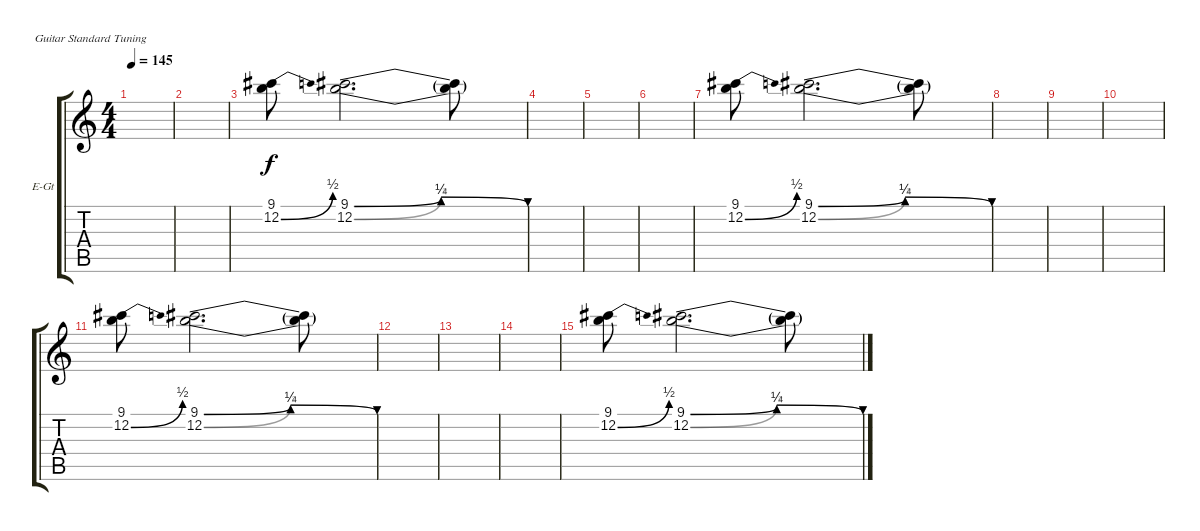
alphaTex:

\defaultSystemsLayout 4
\bracketExtendMode groupsimilarinstruments
\firstSystemTrackNameOrientation horizontal
\otherSystemsTrackNameOrientation horizontal
\track ("Cook" "E-Gt") {instrument electricguitarclean}
\staff {score tabs}
\tuning (E4 B3 G3 D3 A2 E2)
\ts (4 4)
\tempo 145
\clef g2
\ks c
|
|
(9.1 12.2{be (bend 0 0 17.4 2)}).8 (9.1{be (bendrelease 0 0 22.8 1 37.199999999999996 1 59.4 0)} 12.2{be (bendrelease 0 0 18.599999999999998 2 28.799999999999997 2 40.199999999999996 0)}).2{d} (9.1{t} 12.2{t}).8 |
|
|
|
(9.1 12.2{be (bend 0 0 17.4 2)}).8 (9.1{be (bendrelease 0 0 22.8 1 37.199999999999996 1 59.4 0)} 12.2{be (bendrelease 0 0 18.599999999999998 2 28.799999999999997 2 40.199999999999996 0)}).2{d} (9.1{t} 12.2{t}).8 |
|
|
|
(9.1 12.2{be (bend 0 0 17.4 2)}).8 (9.1{be (bendrelease 0 0 22.8 1 37.199999999999996 1 59.4 0)} 12.2{be (bendrelease 0 0 18.599999999999998 2 28.799999999999997 2 40.199999999999996 0)}).2{d} (9.1{t} 12.2{t}).8 |
|
|
|
(9.1 12.2{be (bend 0 0 17.4 2)}).8 (9.1{be (bendrelease 0 0 22.8 1 37.199999999999996 1 59.4 0)} 12.2{be (bendrelease 0 0 18.599999999999998 2 28.799999999999997 2 40.199999999999996 0)}).2{d} (9.1{t} 12.2{t}).8
